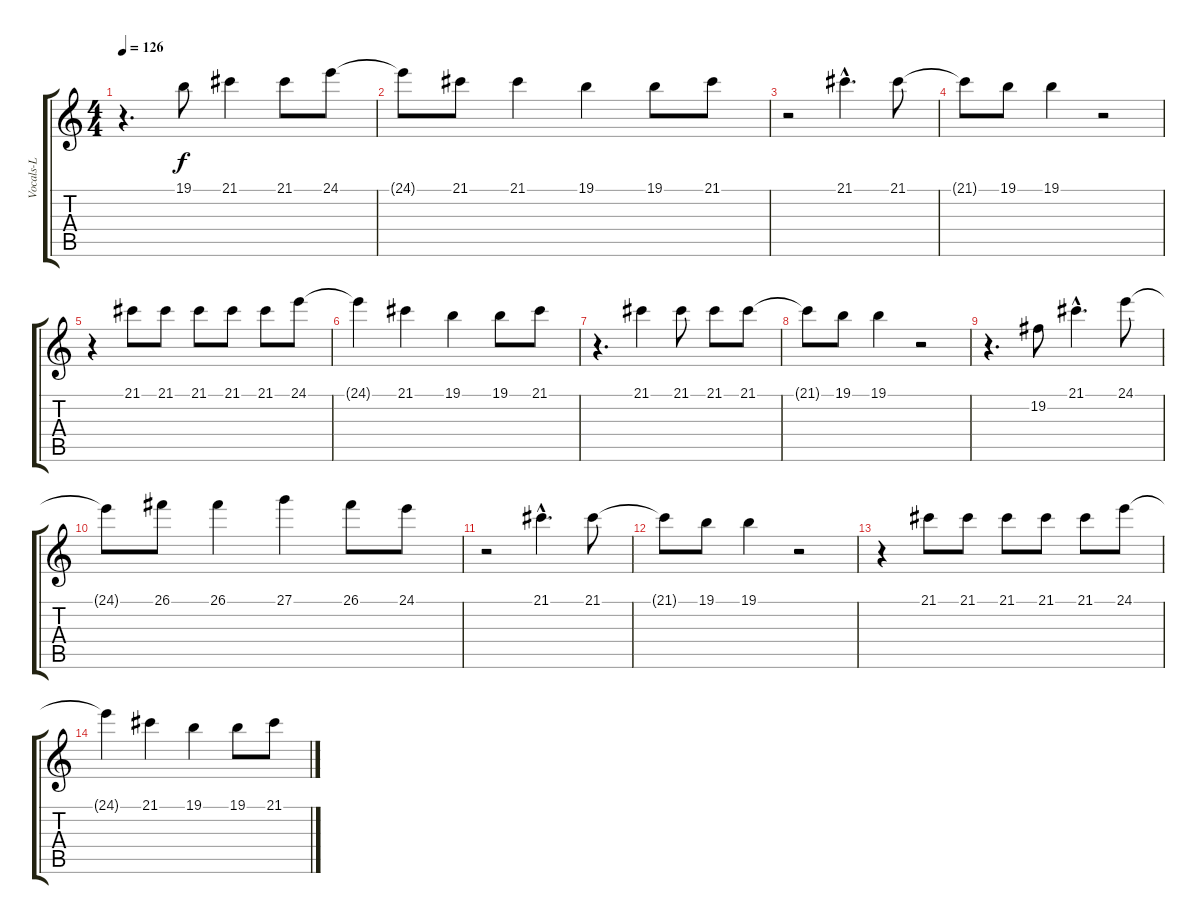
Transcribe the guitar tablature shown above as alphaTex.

\track ("Vocals-L" "Vocals-L") {instrument lead6voice}
\staff {score tabs}
\tuning (E4 B3 G3 D3 A2 E2) {hide}
\ts (4 4)
\tempo 126
\clef g2
\ks c
r.4{d dy f} 19.1.8 21.1.4 21.1.8 24.1.8 |
24.1{t}.8 21.1.8 21.1.4 19.1.4 19.1.8 21.1.8 |
r.2 21.1{hac}.4{d} 21.1.8 |
21.1{t}.8 19.1.8 19.1.4 r.2 |
r.4 21.1.8 21.1.8 21.1.8 21.1.8 21.1.8 24.1.8 |
24.1{t}.4 21.1.4 19.1.4 19.1.8 21.1.8 |
r.4{d} 21.1.4 21.1.8 21.1.8 21.1.8 |
21.1{t}.8 19.1.8 19.1.4 r.2 |
r.4{d} 19.2.8 21.1{hac}.4{d} 24.1.8 |
24.1{t}.8 26.1.8 26.1.4 27.1.4 26.1.8 24.1.8 |
r.2 21.1{hac}.4{d} 21.1.8 |
21.1{t}.8 19.1.8 19.1.4 r.2 |
r.4 21.1.8 21.1.8 21.1.8 21.1.8 21.1.8 24.1.8 |
24.1{t}.4 21.1.4 19.1.4 19.1.8 21.1.8
